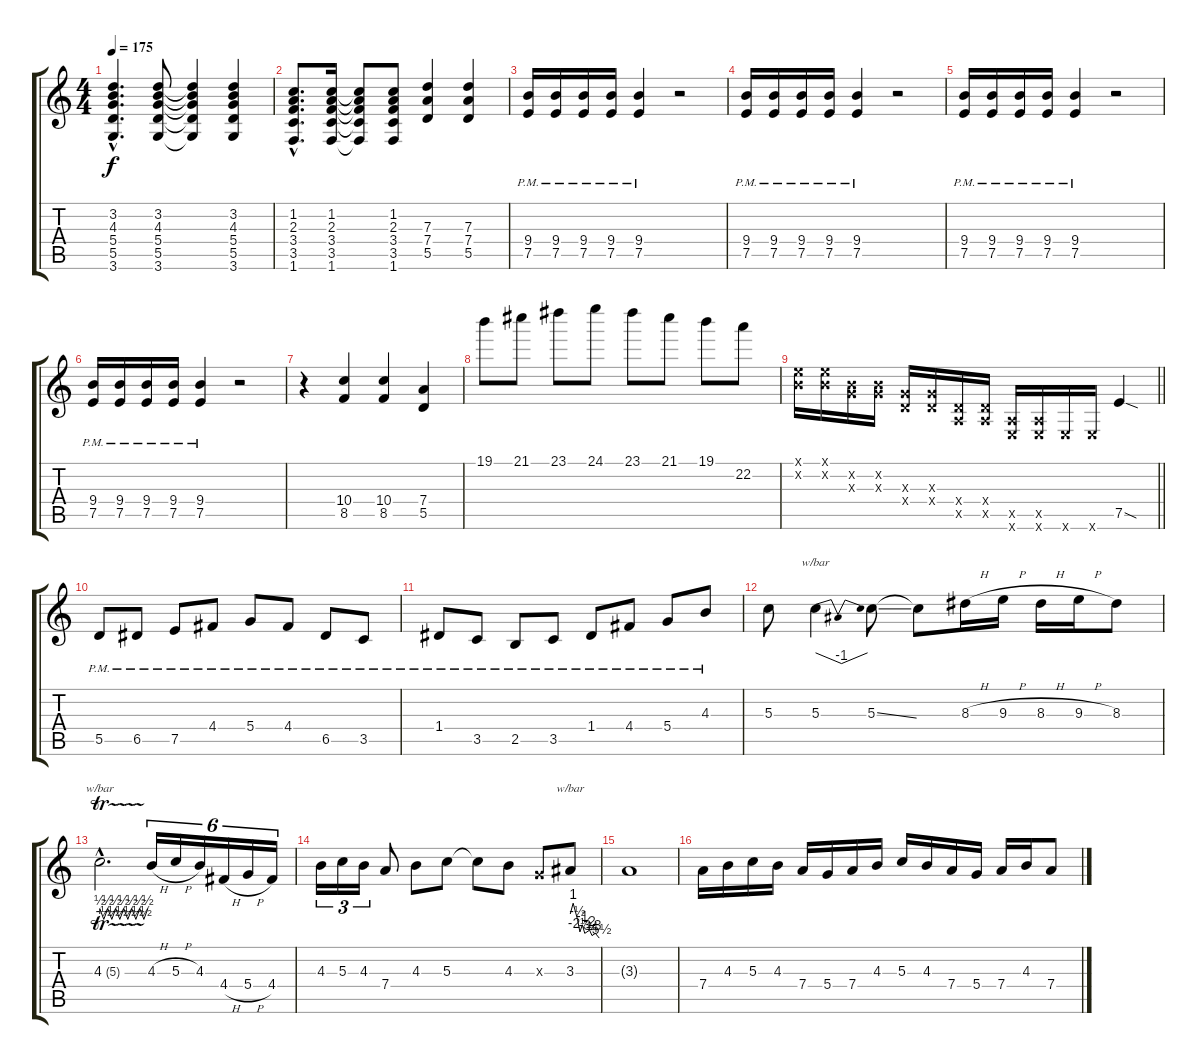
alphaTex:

\track "" {instrument distortionguitar}
\staff {score tabs}
\tuning (E4 B3 G3 D3 A2 E2) {hide}
\ts (4 4)
\tempo 175
\clef g2
\ks c
(3.2{hac} 4.3{hac} 5.4{hac} 5.5{hac} 3.6{hac}).4{d dy f} (3.2 4.3 5.4 5.5 3.6).8 (3.2{t} 4.3{t} 5.4{t} 5.5{t} 3.6{t}).4 (3.2 4.3 5.4 5.5 3.6).4 |
(1.2{hac} 2.3{hac} 3.4{hac} 3.5{hac} 1.6{hac}).8{d} (1.2 2.3 3.4 3.5 1.6).16 (1.2{t} 2.3{t} 3.4{t} 3.5{t} 1.6{t}).8 (1.2 2.3 3.4 3.5 1.6).8 (7.3 7.4 5.5).4 (7.3 7.4 5.5).4 |
(9.4{pm} 7.5{pm}).16 (9.4{pm} 7.5{pm}).16 (9.4{pm} 7.5{pm}).16 (9.4{pm} 7.5{pm}).16 (9.4{pm} 7.5{pm}).4 r.2 |
(9.4{pm} 7.5{pm}).16 (9.4{pm} 7.5{pm}).16 (9.4{pm} 7.5{pm}).16 (9.4{pm} 7.5{pm}).16 (9.4{pm} 7.5{pm}).4 r.2 |
(9.4{pm} 7.5{pm}).16 (9.4{pm} 7.5{pm}).16 (9.4{pm} 7.5{pm}).16 (9.4{pm} 7.5{pm}).16 (9.4{pm} 7.5{pm}).4 r.2 |
(9.4{pm} 7.5{pm}).16 (9.4{pm} 7.5{pm}).16 (9.4{pm} 7.5{pm}).16 (9.4{pm} 7.5{pm}).16 (9.4{pm} 7.5{pm}).4 r.2 |
r.4 (10.4 8.5).4 (10.4 8.5).4 (7.4 5.5).4 |
19.1.8 21.1.8 23.1.8 24.1.8 23.1.8 21.1.8 19.1.8 22.2.8 |
\barLineRight lightlight
(0.1{x} 0.2{x}).16 (0.1{x} 0.2{x}).16 (0.2{x} 0.3{x}).16 (0.2{x} 0.3{x}).16 (0.3{x} 0.4{x}).16 (0.3{x} 0.4{x}).16 (0.4{x} 0.5{x}).16 (0.4{x} 0.5{x}).16 (0.5{x} 0.6{x}).16 (0.5{x} 0.6{x}).16 0.6{x}.16 0.6{x}.16 7.5{sod}.4 |
5.5{pm}.8 6.5{pm}.8 7.5{pm}.8 4.4{pm}.8 5.4{pm}.8 4.4{pm}.8 6.5{pm}.8 3.5{pm}.8 |
1.4{pm}.8 3.5{pm}.8 2.5{pm}.8 3.5{pm}.8 1.4{pm}.8 4.4{pm}.8 5.4{pm}.8 4.3{pm}.8 |
5.3.8 5.3.4{tbe (dip default 0 0 30 -4 60 0)} 5.3{ss}.8 5.3{t}.8 8.3{h}.16 9.3{h}.16 8.3{h}.16 9.3{h}.16 8.3.8 |
4.3{tr (5 16) hac}.2{d tbe (custom default 0 2 5 -2 10 2 15 -2 20 2 25 -2 30 2 35 -2 40 2 45 -2 50 2 55 -2 60 2)} 4.3{h}.16{tu (6 4)} 5.3{h}.16{tu (6 4)} 4.3.16{tu (6 4)} 4.4{h}.16{tu (6 4)} 5.4{h}.16{tu (6 4)} 4.4.16{tu (6 4)} |
4.3.16{tu (3 2)} 5.3.16{tu (3 2)} 4.3.16{tu (3 2)} 7.4.8 4.3.8 5.3.8 5.3{t}.8 4.3.8 0.3{x}.8 3.3.8{tbe (custom default 0 0 6 4 15 -2 20 -10 25 -4 30 -12 40 -8 45 -16 52 -12 60 -22) instrument guitarharmonics} |
3.3{t}.1 |
7.4.16{instrument distortionguitar} 4.3.16 5.3.16 4.3.16 7.4.16 5.4.16 7.4.16 4.3.16 5.3.16 4.3.16 7.4.16 5.4.16 7.4.16 4.3.16 7.4.8
